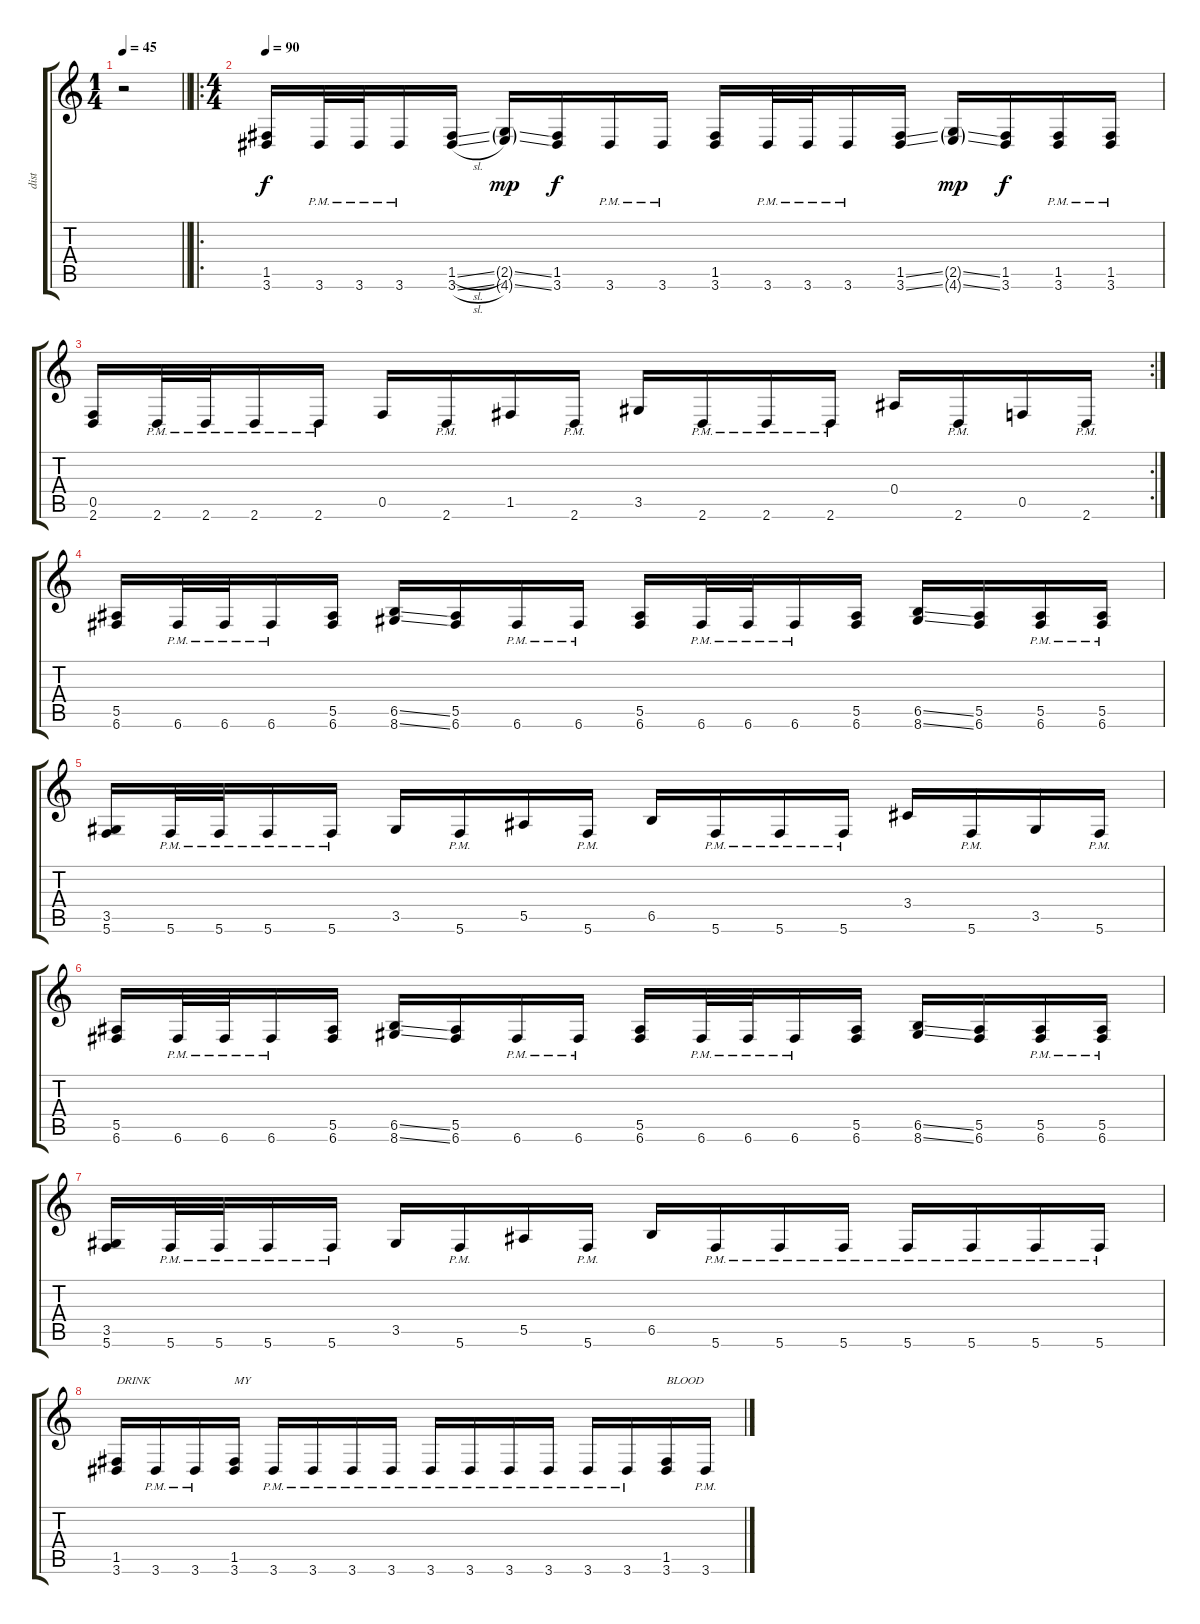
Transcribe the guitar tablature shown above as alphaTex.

\track ("dist" "dist") {instrument distortionguitar}
\staff {score tabs}
\tuning (C4 G3 Eb3 Bb2 F2 C2) {hide}
\ts (1 4)
\tempo 45
\clef g2
\barLineRight lightlight
\ks c
r.2{dy f} |
\ro
\ts (4 4)
\section ("" "")
\tempo 90
(1.5 3.6).16 3.6{pm}.32 3.6{pm}.32 3.6{pm}.16 (1.5{sl} 3.6{sl}).16 (2.5{ss g} 4.6{ss g}).16{dy mp} (1.5 3.6).16{dy f} 3.6{pm}.16 3.6{pm}.16 (1.5 3.6).16 3.6{pm}.32 3.6{pm}.32 3.6{pm}.16 (1.5{ss} 3.6{ss}).16 (2.5{ss g} 4.6{ss g}).16{dy mp} (1.5 3.6).16{dy f} (1.5 3.6{pm}).16 (1.5 3.6{pm}).16 |
\rc 2
(0.5 2.6).16 2.6{pm}.32 2.6{pm}.32 2.6{pm}.16 2.6{pm}.16 0.5.16 2.6{pm}.16 1.5.16 2.6{pm}.16 3.5.16 2.6{pm}.16 2.6{pm}.16 2.6{pm}.16 0.4.16 2.6{pm}.16 0.5.16 2.6{pm}.16 |
(5.5 6.6).16 6.6{pm}.32 6.6{pm}.32 6.6{pm}.16 (5.5 6.6).16 (6.5{ss} 8.6{ss}).16 (5.5 6.6).16 6.6{pm}.16 6.6{pm}.16 (5.5 6.6).16 6.6{pm}.32 6.6{pm}.32 6.6{pm}.16 (5.5 6.6).16 (6.5{ss} 8.6{ss}).16 (5.5 6.6).16 (5.5 6.6{pm}).16 (5.5 6.6{pm}).16 |
(3.5 5.6).16 5.6{pm}.32 5.6{pm}.32 5.6{pm}.16 5.6{pm}.16 3.5.16 5.6{pm}.16 5.5.16 5.6{pm}.16 6.5.16 5.6{pm}.16 5.6{pm}.16 5.6{pm}.16 3.4.16 5.6{pm}.16 3.5.16 5.6{pm}.16 |
(5.5 6.6).16 6.6{pm}.32 6.6{pm}.32 6.6{pm}.16 (5.5 6.6).16 (6.5{ss} 8.6{ss}).16 (5.5 6.6).16 6.6{pm}.16 6.6{pm}.16 (5.5 6.6).16 6.6{pm}.32 6.6{pm}.32 6.6{pm}.16 (5.5 6.6).16 (6.5{ss} 8.6{ss}).16 (5.5 6.6).16 (5.5 6.6{pm}).16 (5.5 6.6{pm}).16 |
(3.5 5.6).16 5.6{pm}.32 5.6{pm}.32 5.6{pm}.16 5.6{pm}.16 3.5.16 5.6{pm}.16 5.5.16 5.6{pm}.16 6.5.16 5.6{pm}.16 5.6{pm}.16 5.6{pm}.16 5.6{pm}.16 5.6{pm}.16 5.6{pm}.16 5.6{pm}.16 |
(1.5 3.6).16{txt "DRINK"} 3.6{pm}.16 3.6{pm}.16 (1.5 3.6).16{txt "MY"} 3.6{pm}.16 3.6{pm}.16 3.6{pm}.16 3.6{pm}.16 3.6{pm}.16 3.6{pm}.16 3.6{pm}.16 3.6{pm}.16 3.6{pm}.16 3.6{pm}.16 (1.5 3.6).16{txt "BLOOD"} 3.6{pm}.16
